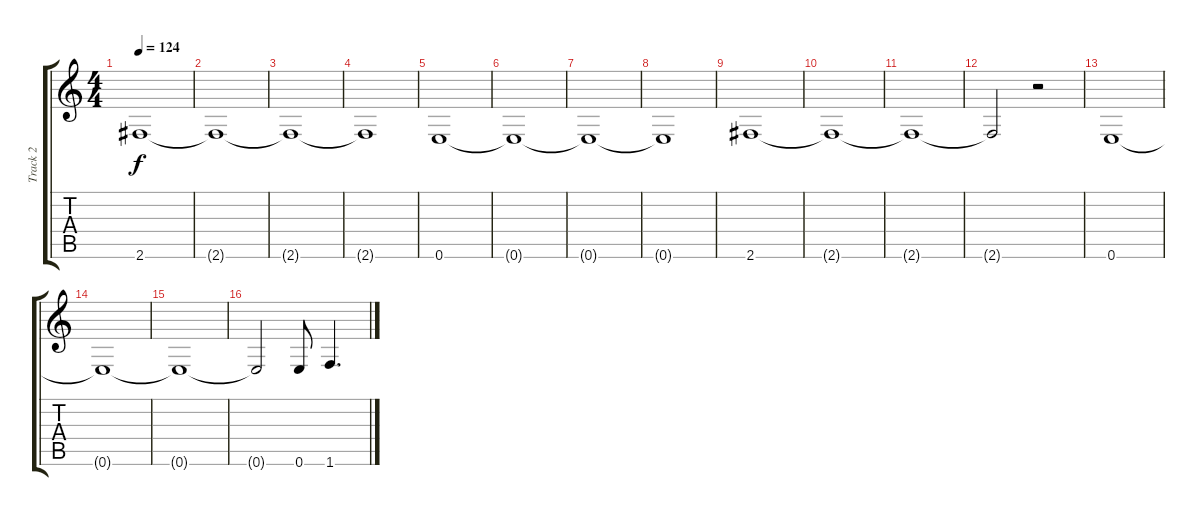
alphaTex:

\track ("Track 2" "Track 2") {instrument electricguitarjazz}
\staff {score tabs}
\tuning (E4 B3 G3 D3 A2 E2) {hide}
\ts (4 4)
\tempo 124
\clef g2
\ks c
2.6.1{dy f} |
2.6{t}.1 |
2.6{t}.1 |
2.6{t}.1 |
0.6.1 |
0.6{t}.1 |
0.6{t}.1 |
0.6{t}.1 |
2.6.1 |
2.6{t}.1 |
2.6{t}.1 |
2.6{t}.2 r.2 |
0.6.1 |
0.6{t}.1 |
0.6{t}.1 |
0.6{t}.2 0.6.8 1.6.4{d}
